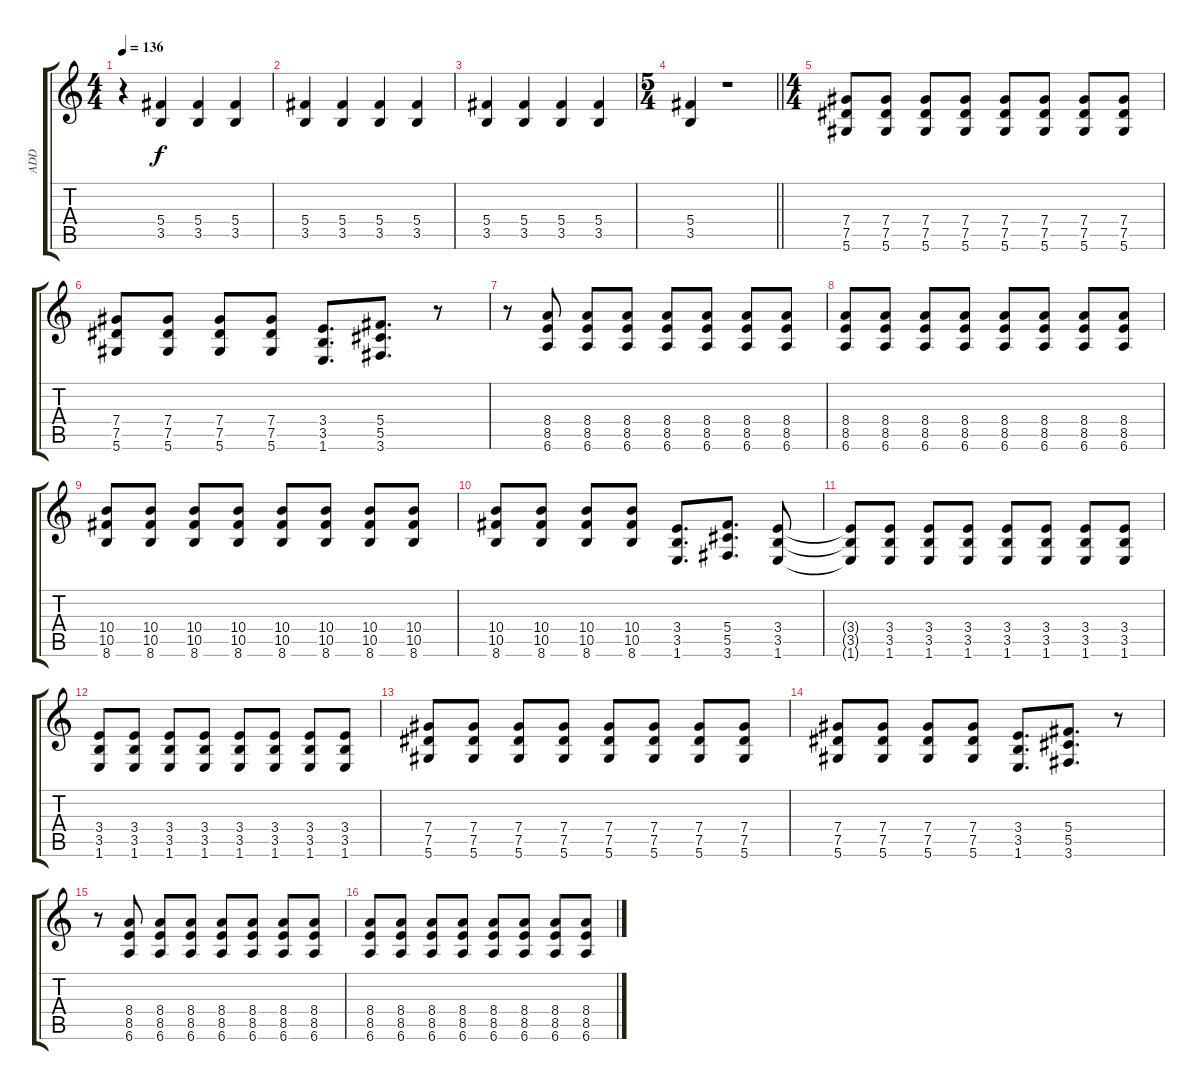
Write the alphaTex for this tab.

\track ("ADD" "ADD") {instrument overdrivenguitar}
\staff {score tabs}
\tuning (Eb4 Bb3 Gb3 Db3 Ab2 Eb2) {hide}
\ts (4 4)
\section ("" "")
\tempo 136
\clef g2
\ks c
r.4{dy f} (5.4 3.5).4 (5.4 3.5).4 (5.4 3.5).4 |
(5.4 3.5).4 (5.4 3.5).4 (5.4 3.5).4 (5.4 3.5).4 |
(5.4 3.5).4 (5.4 3.5).4 (5.4 3.5).4 (5.4 3.5).4 |
\ts (5 4)
\barLineRight lightlight
(5.4 3.5).4 r.1 |
\ts (4 4)
\section ("" "")
(7.4 7.5 5.6).8 (7.4 7.5 5.6).8 (7.4 7.5 5.6).8 (7.4 7.5 5.6).8 (7.4 7.5 5.6).8 (7.4 7.5 5.6).8 (7.4 7.5 5.6).8 (7.4 7.5 5.6).8 |
(7.4 7.5 5.6).8 (7.4 7.5 5.6).8 (7.4 7.5 5.6).8 (7.4 7.5 5.6).8 (3.4 3.5 1.6).8{d} (5.4 5.5 3.6).8{d} r.8 |
r.8 (8.4 8.5 6.6).8 (8.4 8.5 6.6).8 (8.4 8.5 6.6).8 (8.4 8.5 6.6).8 (8.4 8.5 6.6).8 (8.4 8.5 6.6).8 (8.4 8.5 6.6).8 |
(8.4 8.5 6.6).8 (8.4 8.5 6.6).8 (8.4 8.5 6.6).8 (8.4 8.5 6.6).8 (8.4 8.5 6.6).8 (8.4 8.5 6.6).8 (8.4 8.5 6.6).8 (8.4 8.5 6.6).8 |
(10.4 10.5 8.6).8 (10.4 10.5 8.6).8 (10.4 10.5 8.6).8 (10.4 10.5 8.6).8 (10.4 10.5 8.6).8 (10.4 10.5 8.6).8 (10.4 10.5 8.6).8 (10.4 10.5 8.6).8 |
(10.4 10.5 8.6).8 (10.4 10.5 8.6).8 (10.4 10.5 8.6).8 (10.4 10.5 8.6).8 (3.4 3.5 1.6).8{d} (5.4 5.5 3.6).8{d} (3.4 3.5 1.6).8 |
(3.4{t} 3.5{t} 1.6{t}).8 (3.4 3.5 1.6).8 (3.4 3.5 1.6).8 (3.4 3.5 1.6).8 (3.4 3.5 1.6).8 (3.4 3.5 1.6).8 (3.4 3.5 1.6).8 (3.4 3.5 1.6).8 |
(3.4 3.5 1.6).8 (3.4 3.5 1.6).8 (3.4 3.5 1.6).8 (3.4 3.5 1.6).8 (3.4 3.5 1.6).8 (3.4 3.5 1.6).8 (3.4 3.5 1.6).8 (3.4 3.5 1.6).8 |
(7.4 7.5 5.6).8 (7.4 7.5 5.6).8 (7.4 7.5 5.6).8 (7.4 7.5 5.6).8 (7.4 7.5 5.6).8 (7.4 7.5 5.6).8 (7.4 7.5 5.6).8 (7.4 7.5 5.6).8 |
(7.4 7.5 5.6).8 (7.4 7.5 5.6).8 (7.4 7.5 5.6).8 (7.4 7.5 5.6).8 (3.4 3.5 1.6).8{d} (5.4 5.5 3.6).8{d} r.8 |
r.8 (8.4 8.5 6.6).8 (8.4 8.5 6.6).8 (8.4 8.5 6.6).8 (8.4 8.5 6.6).8 (8.4 8.5 6.6).8 (8.4 8.5 6.6).8 (8.4 8.5 6.6).8 |
(8.4 8.5 6.6).8 (8.4 8.5 6.6).8 (8.4 8.5 6.6).8 (8.4 8.5 6.6).8 (8.4 8.5 6.6).8 (8.4 8.5 6.6).8 (8.4 8.5 6.6).8 (8.4 8.5 6.6).8
